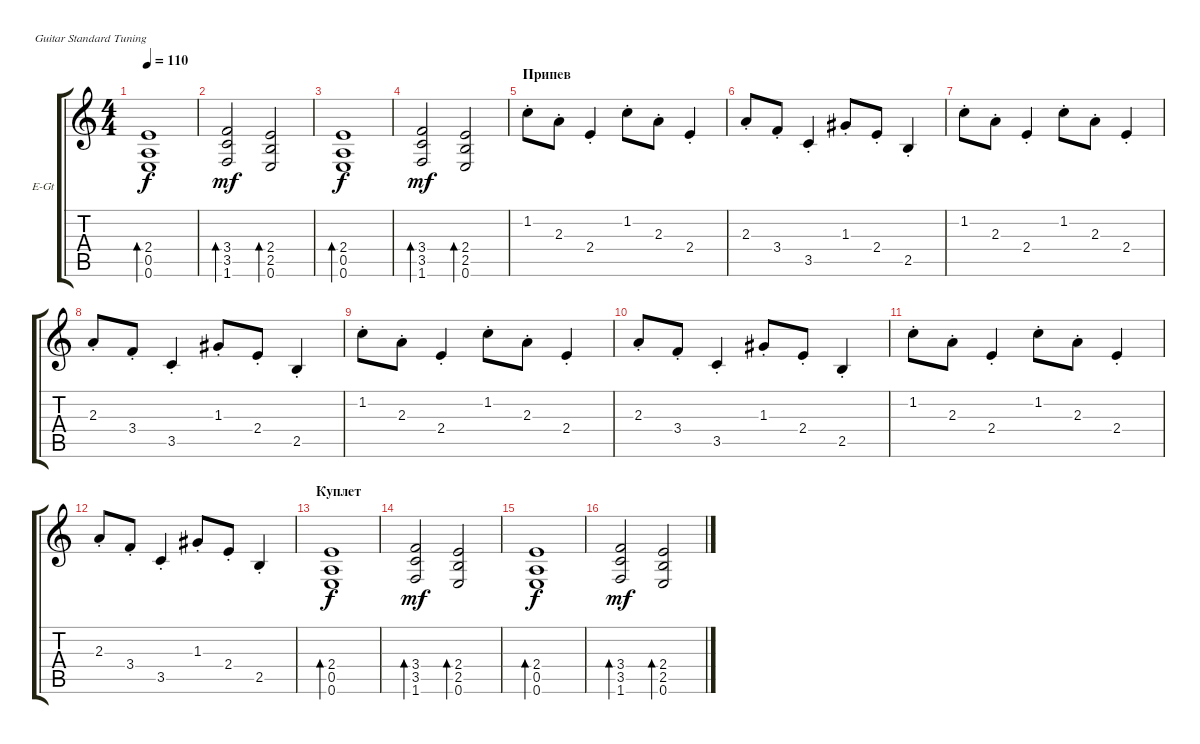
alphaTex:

\defaultSystemsLayout 4
\bracketExtendMode groupsimilarinstruments
\firstSystemTrackNameOrientation horizontal
\otherSystemsTrackNameOrientation horizontal
\track ("Г. Каспарян" "E-Gt") {instrument electricguitarclean}
\staff {score tabs}
\tuning (E4 B3 G3 D3 A2 E2)
\ts (4 4)
\tempo 110
\clef g2
\ks c
(0.6 0.5 2.4).1{bd 73 dy f} |
(1.6 3.5 3.4).2{bd 72 dy mf} (0.6 2.5 2.4).2{bd 72} |
(0.6 0.5 2.4).1{bd 73 dy f} |
(1.6 3.5 3.4).2{bd 72 dy mf} (0.6 2.5 2.4).2{bd 72} |
\section ("" "Припев")
1.2{st}.8 2.3{st}.8 2.4{st}.4 1.2{st}.8 2.3{st}.8 2.4{st}.4 |
2.3{st}.8 3.4{st}.8 3.5{st}.4 1.3{st}.8 2.4{st}.8 2.5{st}.4 |
1.2{st}.8 2.3{st}.8 2.4{st}.4 1.2{st}.8 2.3{st}.8 2.4{st}.4 |
2.3{st}.8 3.4{st}.8 3.5{st}.4 1.3{st}.8 2.4{st}.8 2.5{st}.4 |
1.2{st}.8 2.3{st}.8 2.4{st}.4 1.2{st}.8 2.3{st}.8 2.4{st}.4 |
2.3{st}.8 3.4{st}.8 3.5{st}.4 1.3{st}.8 2.4{st}.8 2.5{st}.4 |
1.2{st}.8 2.3{st}.8 2.4{st}.4 1.2{st}.8 2.3{st}.8 2.4{st}.4 |
2.3{st}.8 3.4{st}.8 3.5{st}.4 1.3{st}.8 2.4{st}.8 2.5{st}.4 |
\section ("" "Куплет")
(0.6 0.5 2.4).1{bd 73 dy f} |
(1.6 3.5 3.4).2{bd 72 dy mf} (0.6 2.5 2.4).2{bd 72} |
(0.6 0.5 2.4).1{bd 73 dy f} |
(1.6 3.5 3.4).2{bd 72 dy mf} (0.6 2.5 2.4).2{bd 72}
